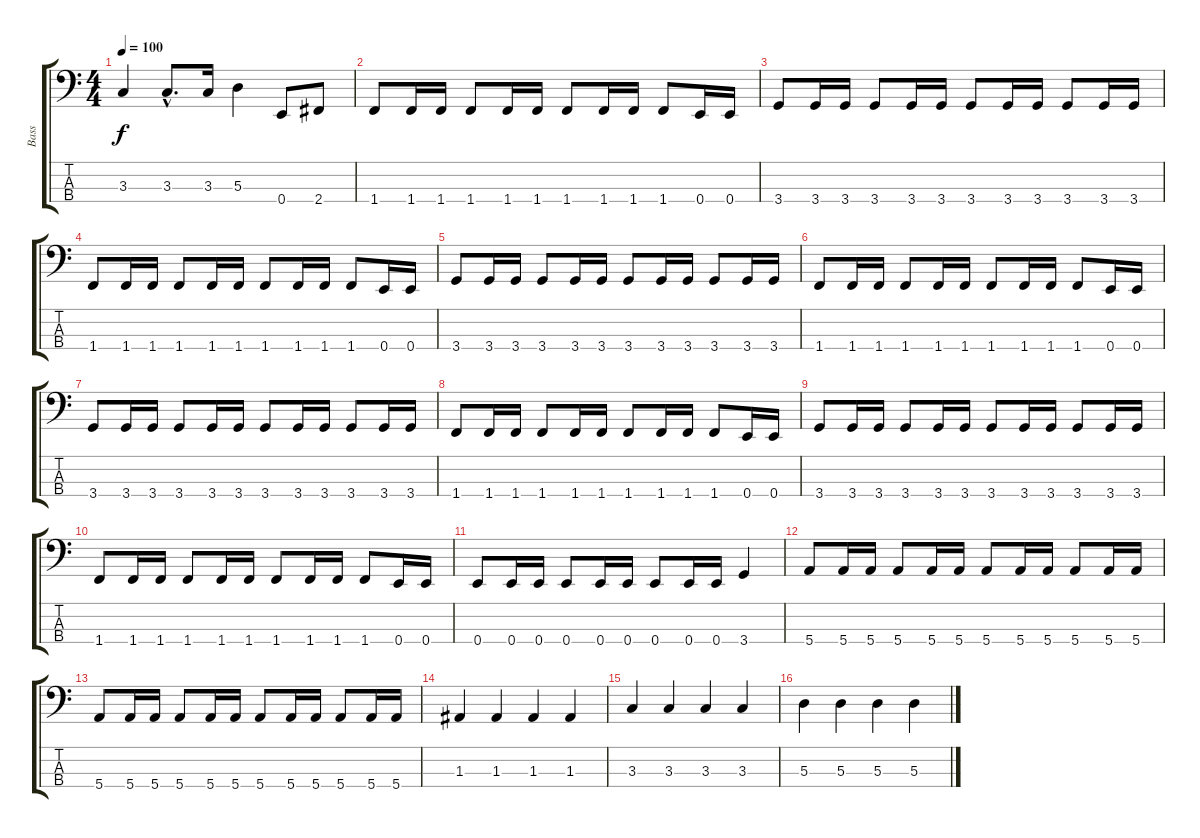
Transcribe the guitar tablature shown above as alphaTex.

\track ("Bass" "Bass") {instrument electricbassfinger}
\staff {score tabs}
\tuning (G2 D2 A1 E1) {hide}
\ts (4 4)
\tempo 100
\clef f4
\ks c
3.3.4{dy f} 3.3{hac}.8{d} 3.3.16 5.3.4 0.4.8 2.4.8 |
1.4.8 1.4.16 1.4.16 1.4.8 1.4.16 1.4.16 1.4.8 1.4.16 1.4.16 1.4.8 0.4.16 0.4.16 |
3.4.8 3.4.16 3.4.16 3.4.8 3.4.16 3.4.16 3.4.8 3.4.16 3.4.16 3.4.8 3.4.16 3.4.16 |
1.4.8 1.4.16 1.4.16 1.4.8 1.4.16 1.4.16 1.4.8 1.4.16 1.4.16 1.4.8 0.4.16 0.4.16 |
3.4.8 3.4.16 3.4.16 3.4.8 3.4.16 3.4.16 3.4.8 3.4.16 3.4.16 3.4.8 3.4.16 3.4.16 |
1.4.8 1.4.16 1.4.16 1.4.8 1.4.16 1.4.16 1.4.8 1.4.16 1.4.16 1.4.8 0.4.16 0.4.16 |
3.4.8 3.4.16 3.4.16 3.4.8 3.4.16 3.4.16 3.4.8 3.4.16 3.4.16 3.4.8 3.4.16 3.4.16 |
1.4.8 1.4.16 1.4.16 1.4.8 1.4.16 1.4.16 1.4.8 1.4.16 1.4.16 1.4.8 0.4.16 0.4.16 |
3.4.8 3.4.16 3.4.16 3.4.8 3.4.16 3.4.16 3.4.8 3.4.16 3.4.16 3.4.8 3.4.16 3.4.16 |
1.4.8 1.4.16 1.4.16 1.4.8 1.4.16 1.4.16 1.4.8 1.4.16 1.4.16 1.4.8 0.4.16 0.4.16 |
0.4.8 0.4.16 0.4.16 0.4.8 0.4.16 0.4.16 0.4.8 0.4.16 0.4.16 3.4.4 |
5.4.8 5.4.16 5.4.16 5.4.8 5.4.16 5.4.16 5.4.8 5.4.16 5.4.16 5.4.8 5.4.16 5.4.16 |
5.4.8 5.4.16 5.4.16 5.4.8 5.4.16 5.4.16 5.4.8 5.4.16 5.4.16 5.4.8 5.4.16 5.4.16 |
1.3.4 1.3.4 1.3.4 1.3.4 |
3.3.4 3.3.4 3.3.4 3.3.4 |
5.3.4 5.3.4 5.3.4 5.3.4
